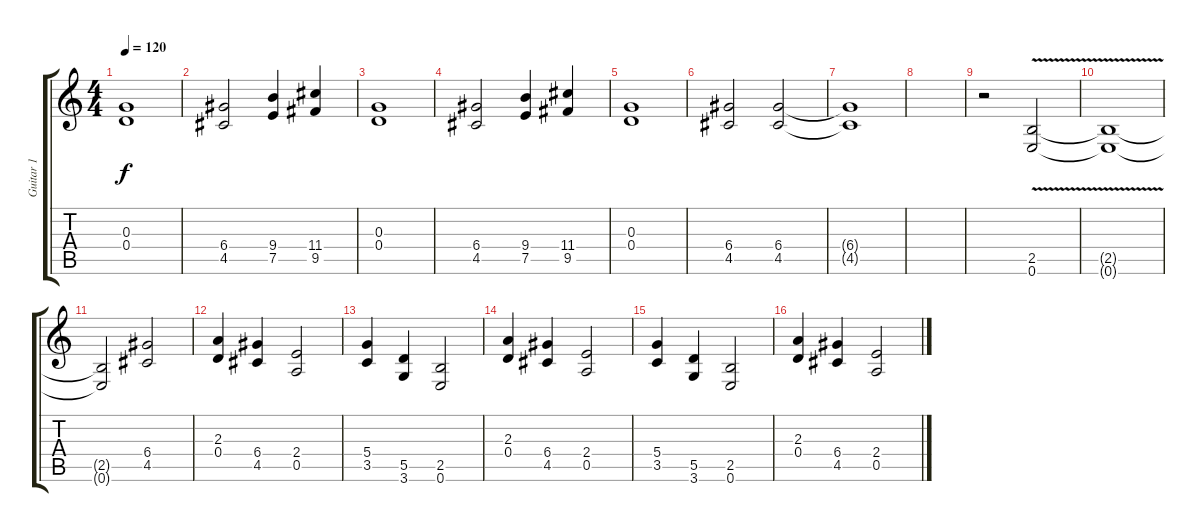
\track ("Guitar 1" "Guitar 1") {instrument distortionguitar}
\staff {score tabs}
\tuning (E4 B3 G3 D3 A2 E2) {hide}
\ts (4 4)
\tempo 120
\clef g2
\ks c
(0.3 0.4).1{dy f} |
(6.4 4.5).2 (9.4 7.5).4 (11.4 9.5).4 |
(0.3 0.4).1 |
(6.4 4.5).2 (9.4 7.5).4 (11.4 9.5).4 |
(0.3 0.4).1 |
(6.4 4.5).2 (6.4 4.5).2 |
(6.4{t} 4.5{t}).1 |
|
r.2 (2.5{v} 0.6).2 |
(2.5{t} 0.6{t}).1 |
(2.5{t} 0.6{t}).2 (6.4 4.5).2 |
(2.3 0.4).4 (6.4 4.5).4 (2.4 0.5).2 |
(5.4 3.5).4 (5.5 3.6).4 (2.5 0.6).2 |
(2.3 0.4).4 (6.4 4.5).4 (2.4 0.5).2 |
(5.4 3.5).4 (5.5 3.6).4 (2.5 0.6).2 |
(2.3 0.4).4 (6.4 4.5).4 (2.4 0.5).2
